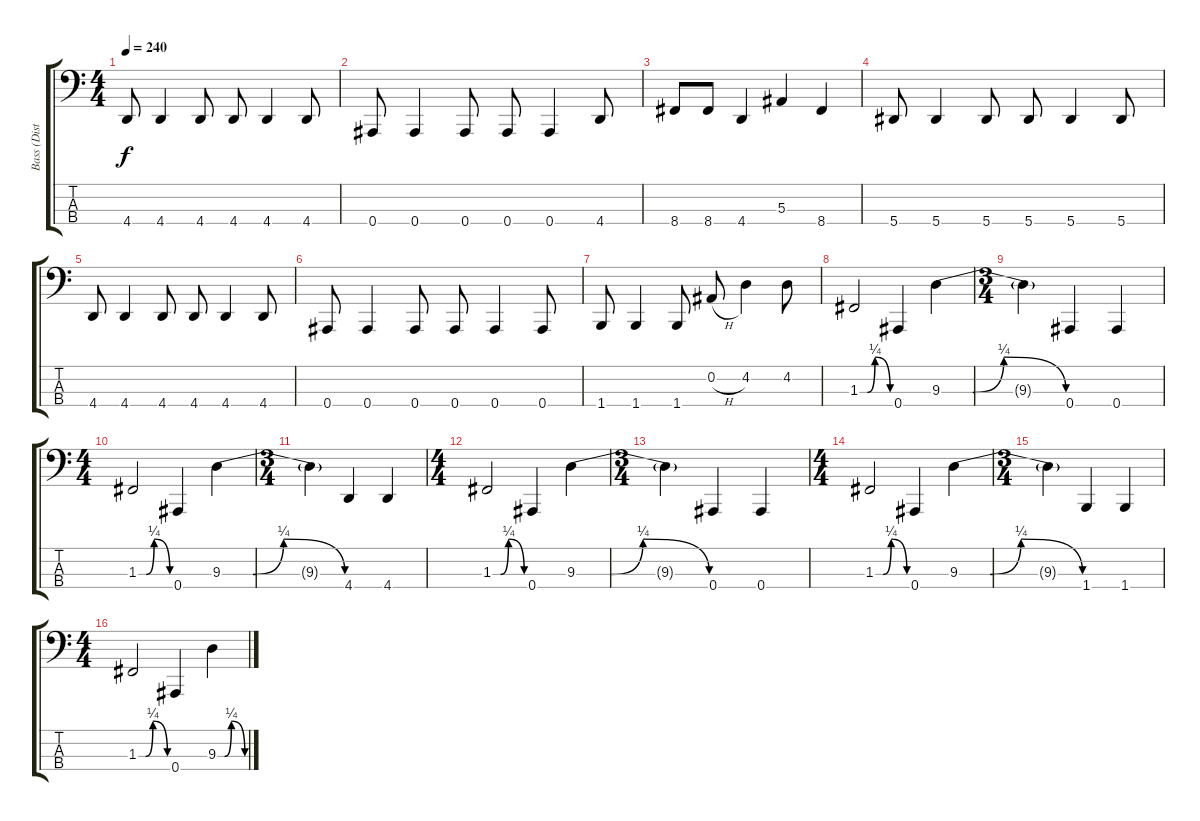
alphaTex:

\track ("Bass (Dist.)" "Bass (Dist") {instrument overdrivenguitar}
\staff {score tabs}
\tuning (Eb2 Bb1 F1 Bb0) {hide}
\ts (4 4)
\tempo 240
\clef f4
\ks c
4.4.8{dy f} 4.4.4 4.4.8 4.4.8 4.4.4 4.4.8 |
0.4.8 0.4.4 0.4.8 0.4.8 0.4.4 4.4.8 |
8.4.8 8.4.8 4.4.4 5.3.4 8.4.4 |
5.4.8 5.4.4 5.4.8 5.4.8 5.4.4 5.4.8 |
4.4.8 4.4.4 4.4.8 4.4.8 4.4.4 4.4.8 |
0.4.8 0.4.4 0.4.8 0.4.8 0.4.4 0.4.8 |
1.4.8 1.4.4 1.4.8 0.2{h}.8 4.2.4 4.2.8 |
1.3{be (custom 0 0 15 0 30 1 60 0)}.2 0.4.4 9.3{be (custom 0 0 15 0 30 1 60 0)}.4 |
\ts (3 4)
9.3{t}.4 0.4.4 0.4.4 |
\ts (4 4)
1.3{be (custom 0 0 15 0 30 1 60 0)}.2 0.4.4 9.3{be (custom 0 0 15 0 30 1 60 0)}.4 |
\ts (3 4)
9.3{t}.4 4.4.4 4.4.4 |
\ts (4 4)
1.3{be (custom 0 0 15 0 30 1 60 0)}.2 0.4.4 9.3{be (custom 0 0 15 0 30 1 60 0)}.4 |
\ts (3 4)
9.3{t}.4 0.4.4 0.4.4 |
\ts (4 4)
1.3{be (custom 0 0 15 0 30 1 60 0)}.2 0.4.4 9.3{be (custom 0 0 15 0 30 1 60 0)}.4 |
\ts (3 4)
9.3{t}.4 1.4.4 1.4.4 |
\ts (4 4)
1.3{be (custom 0 0 15 0 30 1 60 0)}.2 0.4.4 9.3{be (custom 0 0 15 0 30 1 60 0)}.4
